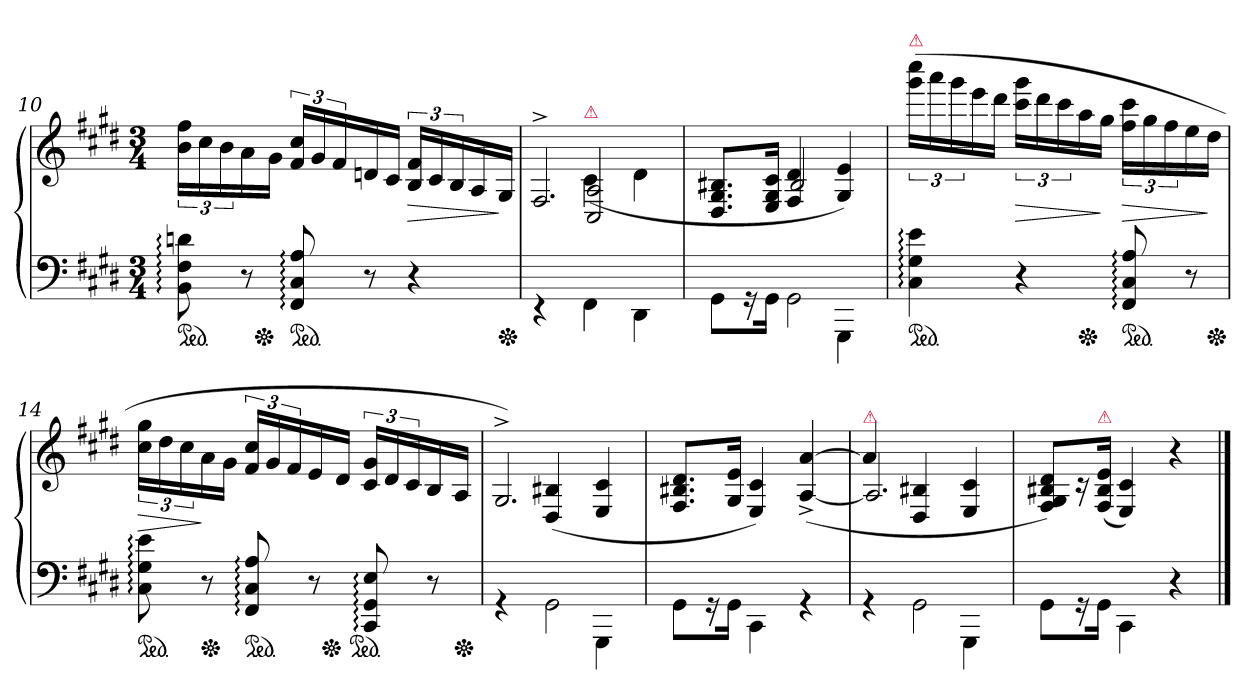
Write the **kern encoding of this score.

**kern	**kern	**dynam
*part1	*part1	*part1
*staff2	*staff1	*staff1/2
*clefF4	*clefG2	*
*k[f#c#g#d#]	*k[f#c#g#d#]	*
*c#:	*c#:	*
*M3/4	*M3/4	*
=10	=10	=10
!	!LO:TX:a:color=crimson:t=⚠	!
*ped	*	*
*	*^	*
8BB: 8F#: 8dn:	24b 24ff#LL	8ryy	.
.	24cc#	.	.
.	24b	.	.
8r	16a	32ryy	.
*Xped	*	*	*
.	.	2ryy	.
.	16g#JJ	.	.
*ped	*	*	*
8FF#: 8C#: 8A:	24f# 24cc#LL	.	.
.	24g#	.	.
.	24f#	.	.
8r	16dn	.	.
.	16c#JJ	.	.
!	!	!	!LO:HP:b
4r	24B 24f#LL	.	>
.	24c#	.	.
.	24B	.	.
.	16A	.	.
.	.	16.ryy	.
*Xped	*	*	*
.	16G#JJ	.	]
=11	=11	=11	=11
*	*	*^	*
4rEE	2.F#^>/	4ryy	4ryy	.
!	!	!LO:TX:a:color=crimson:t=⚠	!	!
4FF#\	.	(>4c#	2C#/ 2A/	.
4DD#\	.	4d#	.	.
*	*	*v	*v	*
=12	=12	=12	=12
*^	*	*	*
8GG#\L	2ryy	8.D#/ 8.G#/ 8.B#X/L	4ryy	.
16rGG	.	.	.	.
16GG#Jk	.	16E/ 16G#/ 16c#/Jk	.	.
2GG#\	.	4F#/ 4d#/	2B#/	.
.	4GGG#\	4G#/ 4e/)	.	.
*	*	*v	*v	*
=13	=13	=13	=13
!	!	!LO:TX:a:color=crimson:t=⚠	!
*v	*v	*	*
*ped	*	*
4C#: 4G#: 4e:	(>24ggg# 24cccc#LL	.
.	24aaa	.
.	24ggg#	.
.	16eee	.
.	16ddd#JJ	.
!	!	!LO:HP:b
4r	24ccc# 24ggg#LL	>
.	24ddd#	.
.	24ccc#	.
*Xped	*	*
.	16aa	.
.	16gg#JJ	]
!	!	!LO:HP:b
*ped	*	*
8FF#: 8C#: 8A:	24ff# 24ccc#LL	>
.	24gg#	.
.	24ff#	.
8r	16ee	.
*Xped	*	*
.	16dd#JJ	]
=14	=14	=14
!	!LO:TX:a:color=crimson:t=⚠	!
!	!	!LO:HP:b
*ped	*	*
*	*^	*
*	*	*^	*
8C#: 8G#: 8e:	24cc# 24gg#LL	4ryy	4...ryy	>
.	24dd#	.	.	.
.	24cc#	.	.	.
*Xped	*	*	*	*
8r	16a	.	.	]
.	16g#JJ	.	.	.
*ped	*	*	*	*
8FF#: 8C#: 8A:	24f# 24cc#LL	8ryy	.	.
.	24g#	.	.	.
.	24f#	.	.	.
8r	16e	32ryy	.	.
*Xped	*	*	*	*
.	.	4ryy	.	.
.	16d#JJ	.	.	.
*ped	*	*	*	*
.	.	.	4ryy	.
8CC#: 8GG#: 8E:	24c# 24g#LL	.	.	.
.	24d#	.	.	.
.	24c#	.	.	.
8r	16B	.	.	.
.	.	16.ryy	.	.
*Xped	*	*	*	*
.	16AJJ	.	.	.
.	.	.	32ryy	.
*	*	*v	*v	*
=15	=15	=15	=15
*^	*	*	*
4rGG	2ryy	2.G#^>/)	4ryy	.
2GG#\	.	.	(>4D#/ 4B#X/	.
.	4GGG#	.	4E/ 4c#/	.
*v	*v	*	*	*
*	*v	*v	*
=16	=16	=16
8GG#\L	8.F#/ 8.B#X/ 8.d#/L	.
16rGG	.	.
16GG#\Jk	16G#/ 16e/Jk	.
4CC#\	4E/ 4c#/)	.
4rGG	(>[4A^>/ [4a^>/	.
=17	=17	=17
*^	*^	*
!	!	!LO:TX:a:color=crimson:t=⚠	!	!
4rGG	2ryy	4a]	2.A/]	.
2GG#\	.	4D#/ 4B#X/	.	.
.	4GGG#	4E/ 4c#/	.	.
*v	*v	*	*	*
*	*v	*v	*
=18	=18	=18
8GG#\L	8F#/ 8G#/ 8B#X/ 8d#/L)	.
16rGG	16rc	.
!	!LO:TX:a:color=crimson:t=⚠	!
16GG#\Jk	(>16F#/ 16B#/ 16e/Jk	.
4CC#\	4E/ 4c#/)	.
4r	4r	.
==	==	==
*-	*-	*-
